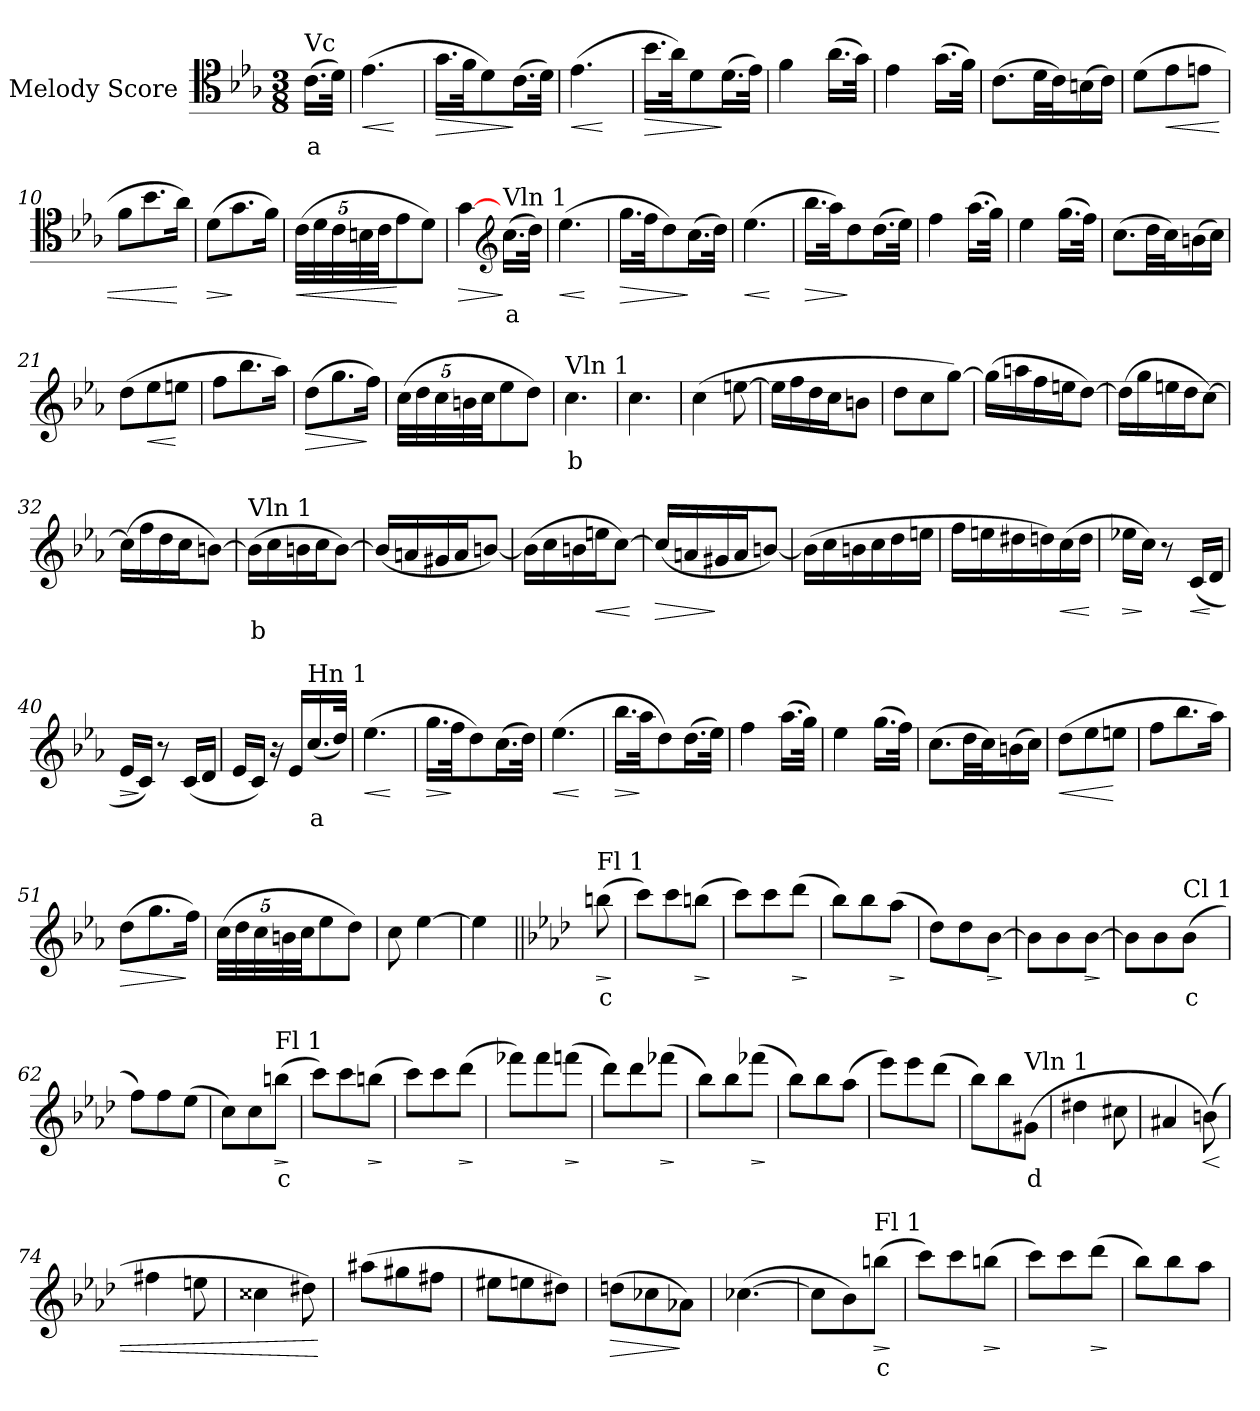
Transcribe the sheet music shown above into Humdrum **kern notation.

**kern	**text	**dynam
*part1	*part1	*part1
*staff1	*staff1	*staff1
*I"Melody Score	*	*
*clefC4	*	*
*k[b-e-a-]	*	*
*M3/8	*	*
=1	=1	=1
!LO:TX:a:t=Vc	!	!
!	!LO:LY:b:color=#FF0000	!
(16.c\LL	a	.
32d\JJk)	.	.
=2	=2	=2
!	!	!LO:HP:b
(4.e-\	.	<
.	.	[
=3	=3	=3
!	!	!LO:HP:b
16.g\LL	.	>
32f\Jk	.	.
8d\)	.	.
(16.c\L	.	]
32d\JJk)	.	.
=4	=4	=4
!	!	!LO:HP:b
(4.e-\	.	<
.	.	[
=5	=5	=5
!	!	!LO:HP:b
16.b-\LL	.	>
32a-\Jk)	.	.
8d\	.	.
(16.d\L	.	]
32e-\JJk)	.	.
=6	=6	=6
4f\	.	.
(16.a-\LL	.	.
32g\JJk)	.	.
=7	=7	=7
4e-\	.	.
(16.g\LL	.	.
32f\JJk)	.	.
=8	=8	=8
(8.c\L	.	.
32d\LL	.	.
32c\J)	.	.
(16Bn\	.	.
16c\JJ)	.	.
=9	=9	=9
(8d\L	.	.
!	!	!LO:HP:b
8e-\	.	<
8en\J	.	.
=10	=10	=10
8f\L	.	.
8.b-\	.	.
16a-\Jk)	.	[
=11	=11	=11
!	!	!LO:HP:b
(8d\L	.	>
8.g\	.	]
16f\Jk)	.	.
=12	=12	=12
*Xbrackettup	*	*
!	!	!LO:HP:b
(40c\LLL	.	<
40d\	.	.
40c\	.	.
40Bn\	.	.
40c\JJ	.	.
8e-\	.	[
8d\J)	.	.
=13	=13	=13
!	!	!LO:HP:b
[4g\	.	>
*clefG2	*	*
!LO:TX:a:t=Vln 1	!	!
!	!LO:LY:b:color=#FF0000	!
(16.cc\LL	a	]
32dd\JJk)	.	.
=14	=14	=14
!	!	!LO:HP:b
(4.ee-\	.	<
.	.	[
=15	=15	=15
!	!	!LO:HP:b
16.gg\LL	.	>
32ff\Jk	.	.
8dd\)	.	.
(16.cc\L	.	]
32dd\JJk)	.	.
=16	=16	=16
!	!	!LO:HP:b
(4.ee-\	.	<
.	.	[
=17	=17	=17
!	!	!LO:HP:b
16.bb-\LL	.	>
32aa-\Jk)	.	.
8dd\	.	]
(16.dd\L	.	.
32ee-\JJk)	.	.
=18	=18	=18
4ff\	.	.
(16.aa-\LL	.	.
32gg\JJk)	.	.
=19	=19	=19
4ee-\	.	.
(16.gg\LL	.	.
32ff\JJk)	.	.
=20	=20	=20
(8.cc\L	.	.
32dd\LL	.	.
32cc\J)	.	.
(16bn\	.	.
16cc\JJ)	.	.
=21	=21	=21
(8dd\L	.	.
!	!	!LO:HP:b
8ee-\	.	<
8een\J	.	[
=22	=22	=22
8ff\L	.	.
8.bb-\	.	.
16aa-\Jk)	.	.
=23	=23	=23
!	!	!LO:HP:b
(8dd\L	.	>
8.gg\	.	.
16ff\Jk)	.	]
=24	=24	=24
(40cc\LLL	.	.
40dd\	.	.
40cc\	.	.
40bn\	.	.
40cc\JJ	.	.
8ee-\	.	.
8dd\J)	.	.
=25	=25	=25
!LO:TX:a:t=Vln 1	!	!
!	!LO:LY:b:color=#FF0000	!
4.cc\	b	.
=26	=26	=26
4.cc\	.	.
=27	=27	=27
(4cc\	.	.
[8een\	.	.
=28	=28	=28
16ee\LL]	.	.
16ff\	.	.
16dd\	.	.
16cc\J	.	.
8bn\J	.	.
=29	=29	=29
8dd\L	.	.
8cc\	.	.
[8gg\J)	.	.
=30	=30	=30
(16gg\LL]	.	.
16aan\	.	.
16ff\	.	.
16een\J	.	.
[8dd\J)	.	.
=31	=31	=31
(16dd\LL]	.	.
16gg\	.	.
16een\	.	.
16dd\J	.	.
[8cc\J)	.	.
=32	=32	=32
(16cc\LL]	.	.
16ff\	.	.
16dd\	.	.
16cc\J	.	.
[8bn\J)	.	.
=33	=33	=33
!LO:TX:a:t=Vln 1	!	!
!	!LO:LY:b:color=#FF0000	!
(16b\LL]	b	.
16cc\	.	.
16bn\	.	.
16cc\J	.	.
[8b\J)	.	.
=34	=34	=34
(16b/LL]	.	.
16an/	.	.
16g#X/	.	.
16a/J	.	.
[8bn/J)	.	.
=35	=35	=35
(16b\LL]	.	.
16cc\	.	.
16bn\	.	.
!	!	!LO:HP:b
16een\J	.	<
[8cc\J)	.	.
.	.	[
=36	=36	=36
!	!	!LO:HP:b
(16cc/LL]	.	>
16an/	.	.
16g#X/	.	]
16a/J	.	.
[8bn/J)	.	.
=37	=37	=37
(16b\LL]	.	.
16cc\	.	.
16bn\	.	.
16cc\	.	.
16dd\	.	.
16een\JJ	.	.
=38	=38	=38
16ff\LL	.	.
16een\	.	.
16dd#X\	.	.
16ddn\)	.	.
!	!	!LO:HP:b
(16cc\	.	<
16dd\JJ	.	.
.	.	[
=39	=39	=39
!	!	!LO:HP:b
16ee-X\LL	.	>
16cc\JJ)	.	]
8r	.	.
!	!	!LO:HP:b
(16c/LL	.	<
16d/JJ	.	[
=40	=40	=40
!	!	!LO:HP:b
16e-/LL	.	>
16c/JJ)	.	]
8r	.	.
(16c/LL	.	.
16d/JJ	.	.
=41	=41	=41
16e-/LL	.	.
16c/JJ)	.	.
16r	.	.
16e-/LL	.	.
!LO:TX:a:t=Hn 1	!	!
!	!LO:LY:b:color=#FF0000	!
(16.cc/	a	.
32dd/JJk)	.	.
=42	=42	=42
!	!	!LO:HP:b
(4.ee-\	.	<
.	.	[
=43	=43	=43
!	!	!LO:HP:b
16.gg\LL	.	>
32ff\Jk	.	]
8dd\)	.	.
(16.cc\L	.	.
32dd\JJk)	.	.
=44	=44	=44
!	!	!LO:HP:b
(4.ee-\	.	<
.	.	[
=45	=45	=45
!	!	!LO:HP:b
16.bb-\LL	.	>
32aa-\Jk	.	]
8dd\)	.	.
(16.dd\L	.	.
32ee-\JJk)	.	.
=46	=46	=46
4ff\	.	.
(16.aa-\LL	.	.
32gg\JJk)	.	.
=47	=47	=47
4ee-\	.	.
(16.gg\LL	.	.
32ff\JJk)	.	.
=48	=48	=48
(8.cc\L	.	.
32dd\LL	.	.
32cc\J)	.	.
(16bn\	.	.
16cc\JJ)	.	.
=49	=49	=49
!	!	!LO:HP:b
(8dd\L	.	<
8ee-\	.	.
8een\J	.	[
=50	=50	=50
8ff\L	.	.
8.bb-\	.	.
16aa-\Jk)	.	.
=51	=51	=51
!	!	!LO:HP:b
(8dd\L	.	>
8.gg\	.	.
16ff\Jk)	.	]
=52	=52	=52
(40cc\LLL	.	.
40dd\	.	.
40cc\	.	.
40bn\	.	.
40cc\JJ	.	.
8ee-\	.	.
8dd\J)	.	.
=53	=53	=53
8cc\	.	.
[4ee-\	.	.
=54	=54	=54
4ee-\]	.	.
=55||	=55||	=55||
*k[b-e-a-d-]	*	*
!LO:TX:a:t=Fl 1	!	!
!	!LO:LY:b:color=#FF0000	!LO:HP:b
(8bbn\	c	>
.	.	]
=56	=56	=56
8ccc\L)	.	.
8ccc\	.	.
!	!	!LO:HP:b
(8bbn\J	.	>
.	.	]
=57	=57	=57
8ccc\L)	.	.
8ccc\	.	.
!	!	!LO:HP:b
(8ddd-\J	.	>
.	.	]
=58	=58	=58
8bb-\L)	.	.
8bb-\	.	.
!	!	!LO:HP:b
(8aa-\J	.	>
.	.	]
=59	=59	=59
8dd-\L)	.	.
8dd-\	.	.
!	!	!LO:HP:b
[8b-\J	.	>
.	.	]
=60	=60	=60
8b-\L]	.	.
8b-\	.	.
!	!	!LO:HP:b
[8b-\J	.	>
.	.	]
=61	=61	=61
8b-\L]	.	.
8b-\	.	.
!LO:TX:a:t=Cl 1	!	!
!	!LO:LY:b:color=#FF0000	!
(8b-\J	c	.
=62	=62	=62
8ff\L)	.	.
8ff\	.	.
(8ee-\J	.	.
=63	=63	=63
8cc\L)	.	.
8cc\	.	.
!LO:TX:a:t=Fl 1	!	!
!	!LO:LY:b:color=#FF0000	!LO:HP:b
(8bbn\J	c	>
.	.	]
=64	=64	=64
8ccc\L)	.	.
8ccc\	.	.
!	!	!LO:HP:b
(8bbn\J	.	>
.	.	]
=65	=65	=65
8ccc\L)	.	.
8ccc\	.	.
!	!	!LO:HP:b
(8ddd-\J	.	>
.	.	]
=66	=66	=66
8fff-X\L)	.	.
8fff-\	.	.
!	!	!LO:HP:b
(8fffn\J	.	>
.	.	]
=67	=67	=67
8ddd-\L)	.	.
8ddd-\	.	.
!	!	!LO:HP:b
(8fff-X\J	.	>
.	.	]
=68	=68	=68
8bb-\L)	.	.
8bb-\	.	.
!	!	!LO:HP:b
(8fff-X\J	.	>
.	.	]
=69	=69	=69
8bb-\L)	.	.
8bb-\	.	.
(8aa-\J	.	.
=70	=70	=70
8eee-\L)	.	.
8eee-\	.	.
(8ddd-\J	.	.
=71	=71	=71
8bb-\L)	.	.
8bb-\	.	.
!LO:TX:a:t=Vln 1	!	!
!	!LO:LY:b:color=#FF0000	!
(8g#X\J	d	.
=72	=72	=72
4dd#X\	.	.
8cc#X\	.	.
=73	=73	=73
4a#X/	.	.
!	!	!LO:HP:b
(8bn\)	.	<
=74	=74	=74
4ff#X\	.	.
8een\	.	.
=75	=75	=75
4cc##X\	.	.
8dd#X\)	.	.
.	.	[
=76	=76	=76
(8aa#X\L	.	.
8gg#X\	.	.
8ff#X\J	.	.
=77	=77	=77
8ee#X\L	.	.
8een\	.	.
8dd#X\J)	.	.
=78	=78	=78
!	!	!LO:HP:b
(8ddn\L	.	>
8cc-X\	.	.
8a-X\J)	.	]
=79	=79	=79
([4.cc-X\	.	.
=80	=80	=80
8cc-\L]	.	.
8b-\)	.	.
!LO:TX:a:t=Fl 1	!	!
!	!LO:LY:b:color=#FF0000	!LO:HP:b
(8bbn\J	c	>
.	.	]
=81	=81	=81
8ccc\L)	.	.
8ccc\	.	.
!	!	!LO:HP:b
(8bbn\J	.	>
.	.	]
=82	=82	=82
8ccc\L)	.	.
8ccc\	.	.
!	!	!LO:HP:b
(8ddd-\J	.	>
.	.	]
=83	=83	=83
8bb-\L)	.	.
8bb-\	.	.
8aa-\J	.	.
=	=	=
*-	*-	*-
